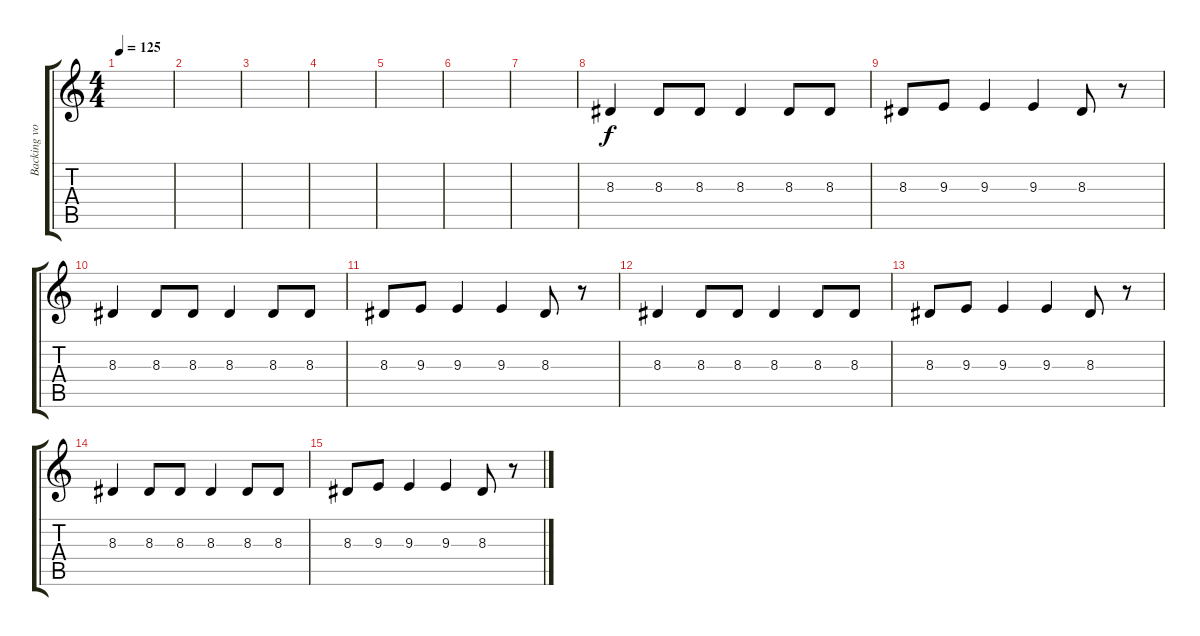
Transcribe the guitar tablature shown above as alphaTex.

\track ("Backing vocals (vibeke the queen)" "Backing vo") {instrument synthvoice}
\staff {score tabs}
\tuning (E4 B3 G3 D3 A2 E2) {hide}
\ts (4 4)
\tempo 125
\clef g2
\ks c
|
|
|
|
|
|
|
8.3.4{instrument choiraahs} 8.3.8 8.3.8 8.3.4 8.3.8 8.3.8 |
8.3.8 9.3.8 9.3.4 9.3.4 8.3.8 r.8 |
8.3.4 8.3.8 8.3.8 8.3.4 8.3.8 8.3.8 |
8.3.8 9.3.8 9.3.4 9.3.4 8.3.8 r.8 |
8.3.4 8.3.8 8.3.8 8.3.4 8.3.8 8.3.8 |
8.3.8 9.3.8 9.3.4 9.3.4 8.3.8 r.8 |
8.3.4 8.3.8 8.3.8 8.3.4 8.3.8 8.3.8 |
8.3.8 9.3.8 9.3.4 9.3.4 8.3.8 r.8
